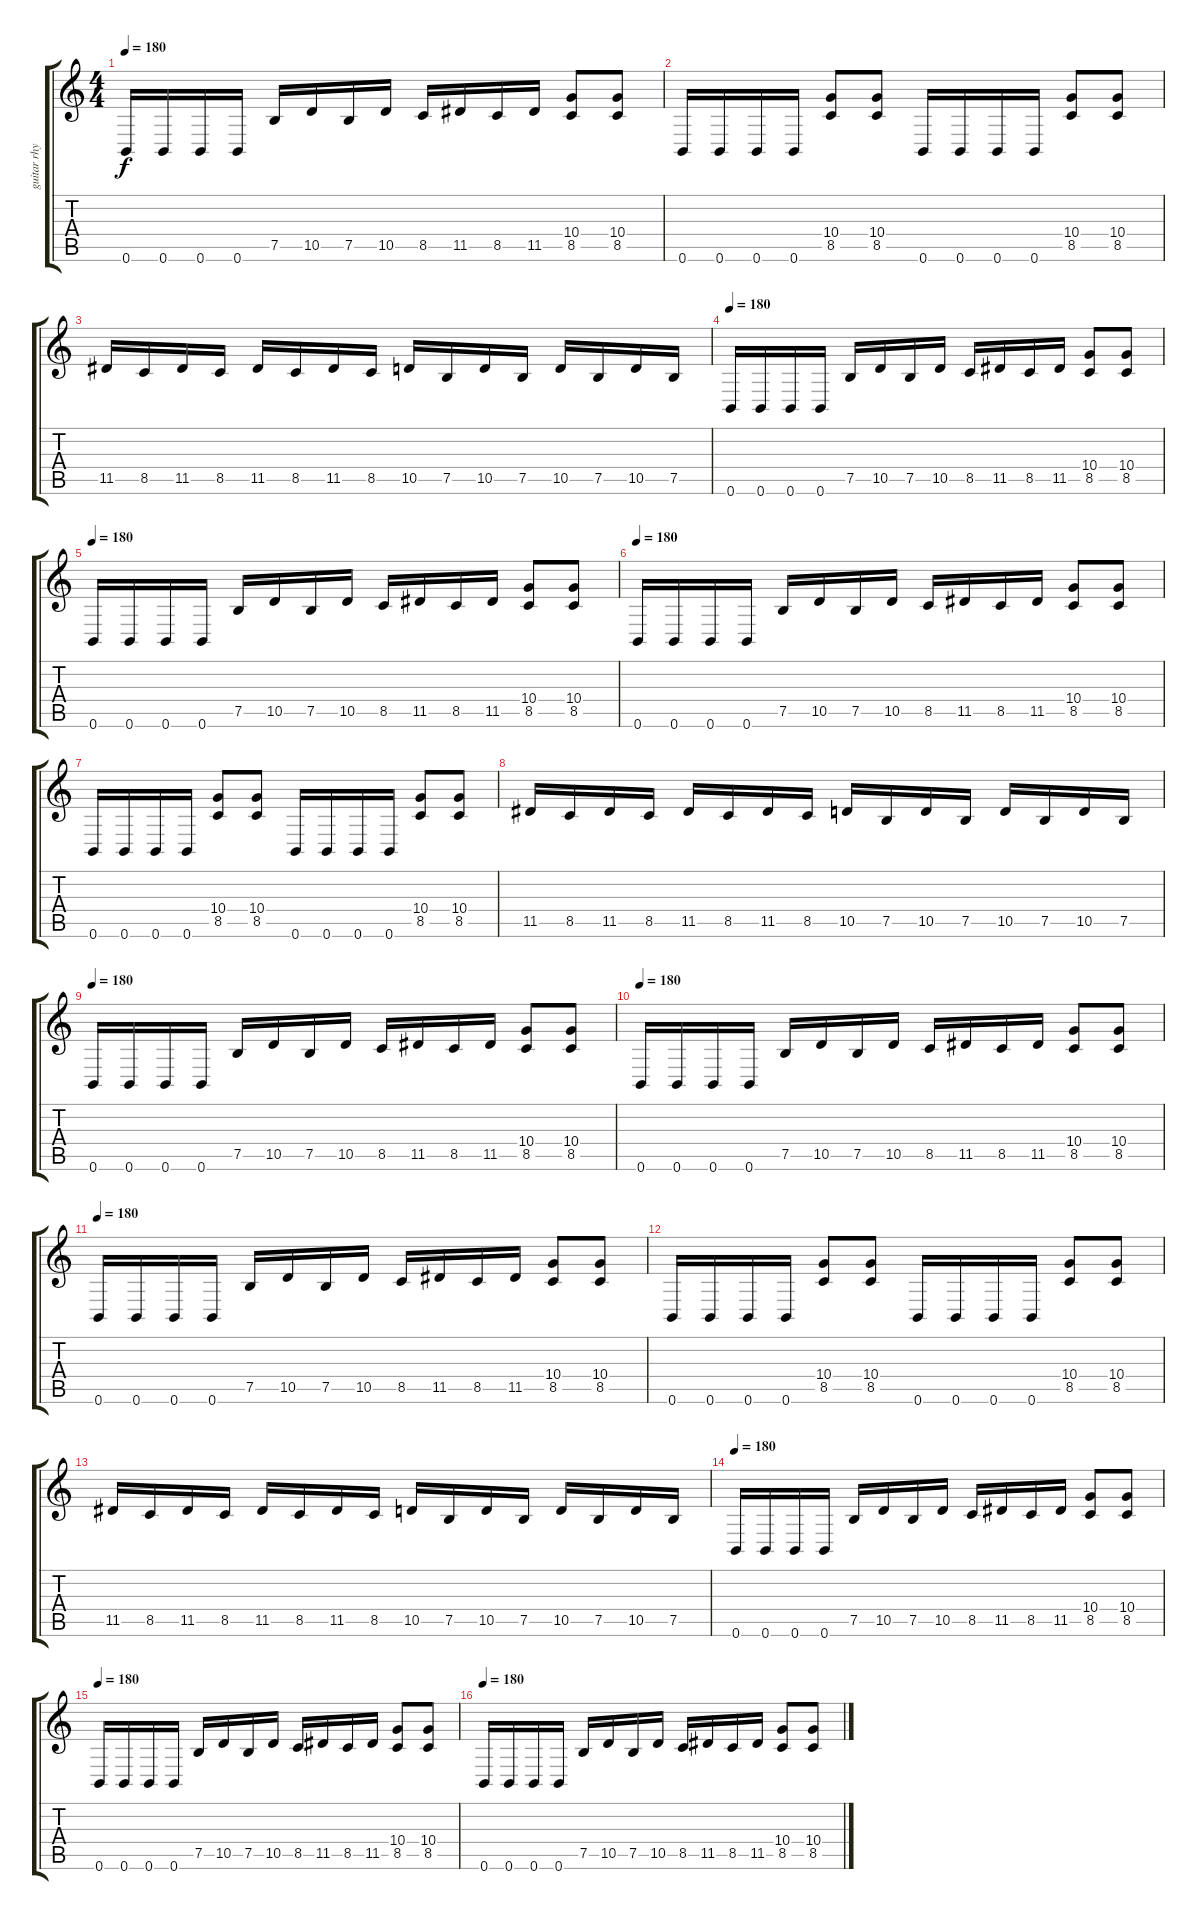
\track ("guitar rhythm" "guitar rhy") {instrument distortionguitar}
\staff {score tabs}
\tuning (B3 Gb3 D3 A2 E2 B1) {hide}
\ts (4 4)
\tempo 180
\clef g2
\ks c
0.6.16{dy f} 0.6.16 0.6.16 0.6.16 7.5.16 10.5.16 7.5.16 10.5.16 8.5.16 11.5.16 8.5.16 11.5.16 (10.4 8.5).8 (10.4 8.5).8 |
0.6.16 0.6.16 0.6.16 0.6.16 (10.4 8.5).8 (10.4 8.5).8 0.6.16 0.6.16 0.6.16 0.6.16 (10.4 8.5).8 (10.4 8.5).8 |
11.5.16 8.5.16 11.5.16 8.5.16 11.5.16 8.5.16 11.5.16 8.5.16 10.5.16 7.5.16 10.5.16 7.5.16 10.5.16 7.5.16 10.5.16 7.5.16 |
\tempo 180
0.6.16 0.6.16 0.6.16 0.6.16 7.5.16 10.5.16 7.5.16 10.5.16 8.5.16 11.5.16 8.5.16 11.5.16 (10.4 8.5).8 (10.4 8.5).8 |
\tempo 180
0.6.16 0.6.16 0.6.16 0.6.16 7.5.16 10.5.16 7.5.16 10.5.16 8.5.16 11.5.16 8.5.16 11.5.16 (10.4 8.5).8 (10.4 8.5).8 |
\tempo 180
0.6.16 0.6.16 0.6.16 0.6.16 7.5.16 10.5.16 7.5.16 10.5.16 8.5.16 11.5.16 8.5.16 11.5.16 (10.4 8.5).8 (10.4 8.5).8 |
0.6.16 0.6.16 0.6.16 0.6.16 (10.4 8.5).8 (10.4 8.5).8 0.6.16 0.6.16 0.6.16 0.6.16 (10.4 8.5).8 (10.4 8.5).8 |
11.5.16 8.5.16 11.5.16 8.5.16 11.5.16 8.5.16 11.5.16 8.5.16 10.5.16 7.5.16 10.5.16 7.5.16 10.5.16 7.5.16 10.5.16 7.5.16 |
\tempo 180
0.6.16 0.6.16 0.6.16 0.6.16 7.5.16 10.5.16 7.5.16 10.5.16 8.5.16 11.5.16 8.5.16 11.5.16 (10.4 8.5).8 (10.4 8.5).8 |
\tempo 180
0.6.16 0.6.16 0.6.16 0.6.16 7.5.16 10.5.16 7.5.16 10.5.16 8.5.16 11.5.16 8.5.16 11.5.16 (10.4 8.5).8 (10.4 8.5).8 |
\tempo 180
0.6.16 0.6.16 0.6.16 0.6.16 7.5.16 10.5.16 7.5.16 10.5.16 8.5.16 11.5.16 8.5.16 11.5.16 (10.4 8.5).8 (10.4 8.5).8 |
0.6.16 0.6.16 0.6.16 0.6.16 (10.4 8.5).8 (10.4 8.5).8 0.6.16 0.6.16 0.6.16 0.6.16 (10.4 8.5).8 (10.4 8.5).8 |
11.5.16 8.5.16 11.5.16 8.5.16 11.5.16 8.5.16 11.5.16 8.5.16 10.5.16 7.5.16 10.5.16 7.5.16 10.5.16 7.5.16 10.5.16 7.5.16 |
\tempo 180
0.6.16 0.6.16 0.6.16 0.6.16 7.5.16 10.5.16 7.5.16 10.5.16 8.5.16 11.5.16 8.5.16 11.5.16 (10.4 8.5).8 (10.4 8.5).8 |
\tempo 180
0.6.16 0.6.16 0.6.16 0.6.16 7.5.16 10.5.16 7.5.16 10.5.16 8.5.16 11.5.16 8.5.16 11.5.16 (10.4 8.5).8 (10.4 8.5).8 |
\tempo 180
0.6.16 0.6.16 0.6.16 0.6.16 7.5.16 10.5.16 7.5.16 10.5.16 8.5.16 11.5.16 8.5.16 11.5.16 (10.4 8.5).8 (10.4 8.5).8
